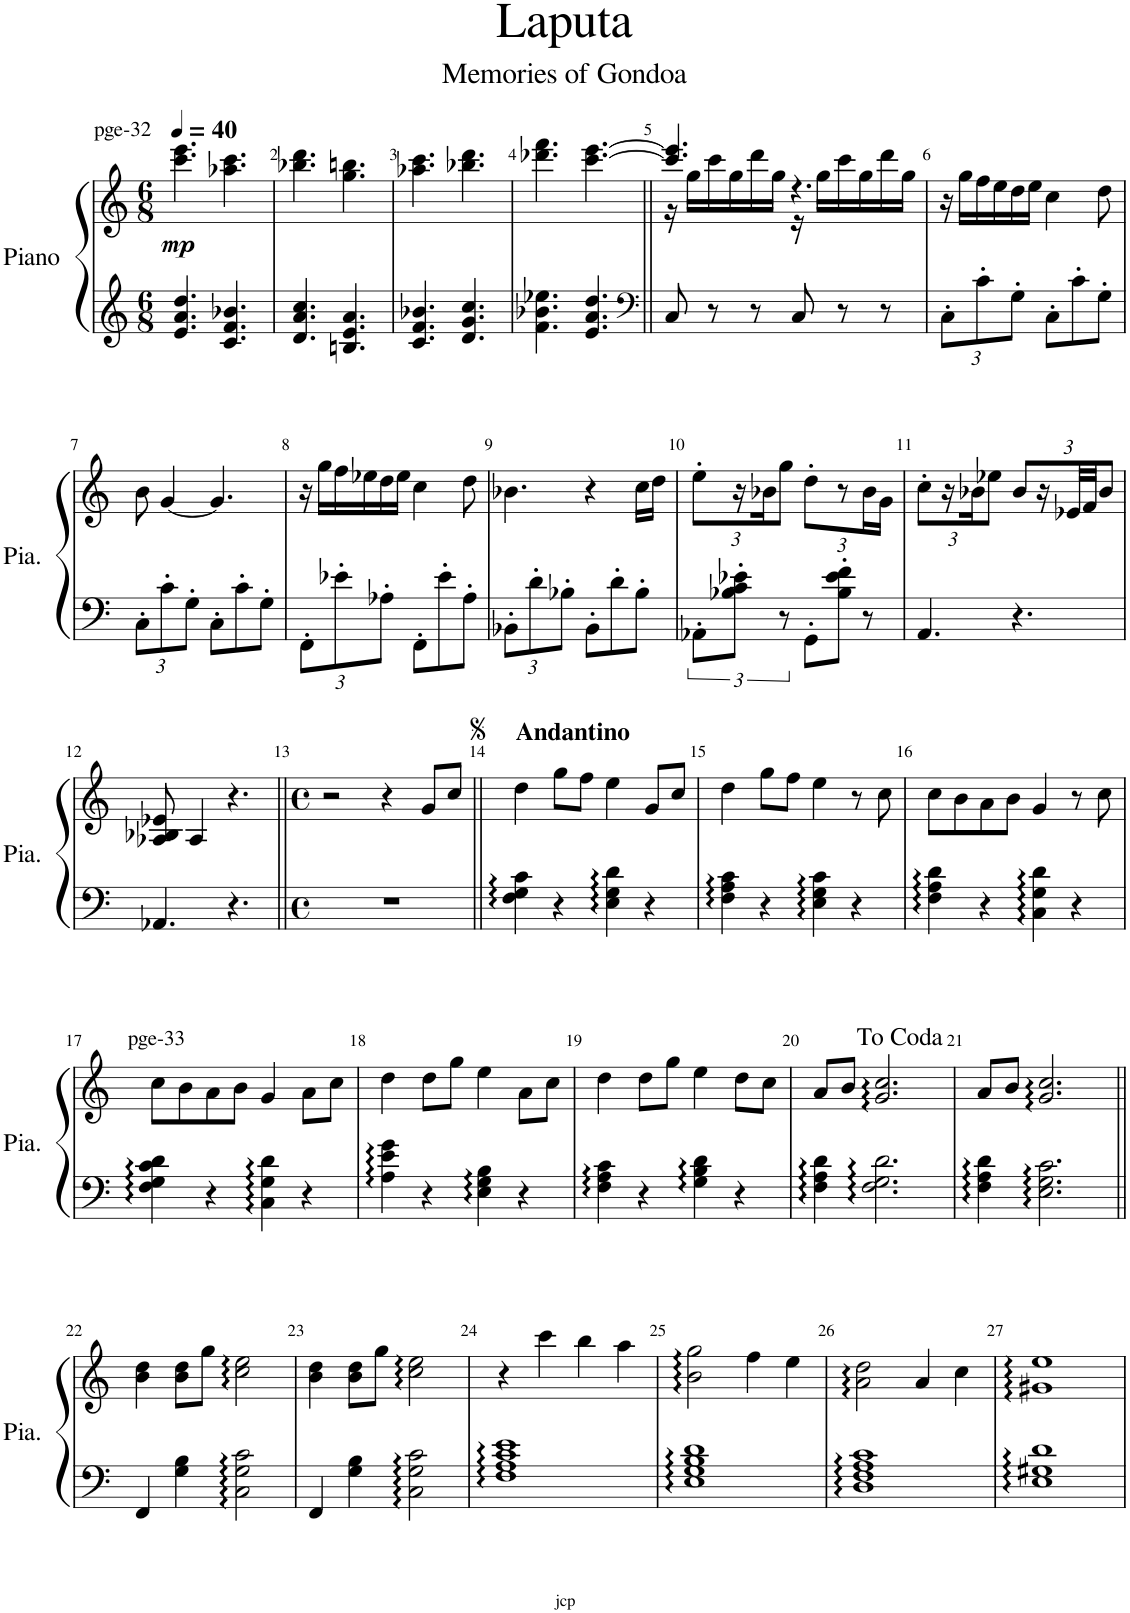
**kern	**kern	**dynam
*part1	*part1	*part1
*staff2	*staff1	*staff1/2
*I"Piano	*	*
*I'Pia.	*	*
*clefG2	*clefG2	*
*k[]	*k[]	*
*M6/8	*M6/8	*
*MM40	*MM40	*
=1	=1	=1
!	!LO:TX:a:t=pge-32	!
!	!	!LO:DY:b
4.e/ 4.a/ 4.dd/	4.ccc\ 4.eee\	mp
4.c/ 4.f/ 4.b-X/	4.aa-X\ 4.ccc\	.
=2	=2	=2
4.d/ 4.a/ 4.cc/	4.bb-X\ 4.ddd\	.
4.Bn/ 4.e/ 4.a/	4.gg\ 4.bbn\	.
=3	=3	=3
4.c/ 4.f/ 4.b-X/	4.aa-X\ 4.ccc\	.
4.d/ 4.g/ 4.cc/	4.bb-X\ 4.ddd\	.
=4	=4	=4
4.f\ 4.b-X\ 4.ee-X\	4.ddd-X\ 4.fff\	.
4.e/ 4.a/ 4.dd/	[4.ccc\ [4.eee\	.
=5||	=5||	=5||
*clefF4	*	*
*	*^	*
8C/	4.ccc/] 4.eee/]	16r	.
.	.	16gg\LL	.
8r	.	16ccc\	.
.	.	16gg\	.
8r	.	16ddd\	.
.	.	16gg\JJ	.
8C/	4.r	16r	.
.	.	16gg\LL	.
8r	.	16ccc\	.
.	.	16gg\	.
8r	.	16ddd\	.
.	.	16gg\JJ	.
*	*v	*v	*
=6	=6	=6
8C'\L	16r	.
.	16gg\LL	.
8c'\	16ff\	.
.	16ee\	.
8G'\J	16dd\	.
.	16ee\JJ	.
8C'\L	4cc\	.
8c'\	.	.
8G'\J	8dd\	.
!!LO:LB:g=z
=7	=7	=7
8C'\L	8b\	.
8c'\	[4g/	.
8G'\J	.	.
8C'\L	4.g/]	.
8c'\	.	.
8G'\J	.	.
=8	=8	=8
8FF'\L	16r	.
.	16gg\LL	.
8e-X'\	16ff\	.
.	16ee-X\	.
8A-X'\J	16dd\	.
.	16ee-\JJ	.
8FF'\L	4cc\	.
8e-'\	.	.
8A-'\J	8dd\	.
=9	=9	=9
8BB-X'\L	4.b-X\	.
8d'\	.	.
8B-X'\J	.	.
8BB-'\L	4r	.
8d'\	.	.
8B-'\J	16cc\LL	.
.	16dd\JJ	.
=10	=10	=10
8AA-X'\L	8ee'\L	.
8B-X\' 8c\' 8e-X\'J	16r	.
.	16b-X\J	.
8r	8gg\J	.
8GG'\L	8dd'\L	.
8B-\' 8e-\' 8f\'J	8r	.
8r	16b-\L	.
.	16g\JJ	.
=11	=11	=11
4.AA/	8cc'\L	.
.	16r	.
.	16b-X\J	.
.	8ee-X\J	.
4.r	8b-/L	.
.	16r	.
.	32e-X/L	.
.	32f/JJ	.
.	8b-/J	.
!!LO:LB:g=z
=12	=12	=12
4.AA-X/	8A-X/ 8B-X/ 8e-X/	.
.	4A-/	.
4.r	4.r	.
=13||	=13||	=13||
*M4/4	*M4/4	*
*met(c)	*met(c)	*
1r	2r	.
.	4r	.
.	8g/L	.
.	8cc/J	.
=14||	=14||	=14||
!	!LO:TX:a:B:t=Andantino	!
4F\ 4G\ 4c\	4dd\	.
4r	8gg\L	.
.	8ff\J	.
4E\ 4G\ 4d\	4ee\	.
4r	8g/L	.
.	8cc/J	.
=15	=15	=15
4F\ 4A\ 4c\	4dd\	.
4r	8gg\L	.
.	8ff\J	.
4E\ 4G\ 4c\	4ee\	.
4r	8r	.
.	8cc\	.
=16	=16	=16
4F\ 4A\ 4d\	8cc\L	.
.	8b\	.
4r	8a\	.
.	8b\J	.
4C\ 4G\ 4d\	4g/	.
4r	8r	.
.	8cc\	.
!!LO:LB:g=z
=17	=17	=17
!	!LO:TX:a:t=pge-33	!
4F\ 4G\ 4c\ 4d\	8cc\L	.
.	8b\	.
4r	8a\	.
.	8b\J	.
4C\ 4G\ 4d\	4g/	.
4r	8a\L	.
.	8cc\J	.
=18	=18	=18
4A\ 4e\ 4g\	4dd\	.
4r	8dd\L	.
.	8gg\J	.
4E\ 4G\ 4B\	4ee\	.
4r	8a\L	.
.	8cc\J	.
=19	=19	=19
4F\ 4A\ 4c\	4dd\	.
4r	8dd\L	.
.	8gg\J	.
4G\ 4B\ 4d\	4ee\	.
4r	8dd\L	.
.	8cc\J	.
=20	=20	=20
4F\ 4A\ 4d\	8a/L	.
.	8b/J	.
2.F\ 2.G\ 2.d\	2.g/ 2.cc/	.
=21	=21	=21
4F\ 4A\ 4d\	8a/L	.
.	8b/J	.
2.E\ 2.G\ 2.c\	2.g/ 2.cc/	.
!!LO:LB:g=z
=22||	=22||	=22||
4FF/	4b\ 4dd\	.
4G\ 4B\	8b\ 8dd\L	.
.	8gg\J	.
2C\ 2G\ 2c\	2cc\ 2ee\	.
=23	=23	=23
4FF/	4b\ 4dd\	.
4G\ 4B\	8b\ 8dd\L	.
.	8gg\J	.
2C\ 2G\ 2c\	2cc\ 2ee\	.
=24	=24	=24
1F 1A 1c 1e	4r	.
.	4ccc\	.
.	4bb\	.
.	4aa\	.
=25	=25	=25
1E 1G 1B 1d	2b\ 2gg\	.
.	4ff\	.
.	4ee\	.
=26	=26	=26
1D 1F 1A 1c	2a\ 2dd\	.
.	4a/	.
.	4cc\	.
=27	=27	=27
1E 1G#X 1d	1g#X 1ee	.
=	=	=
*-	*-	*-
